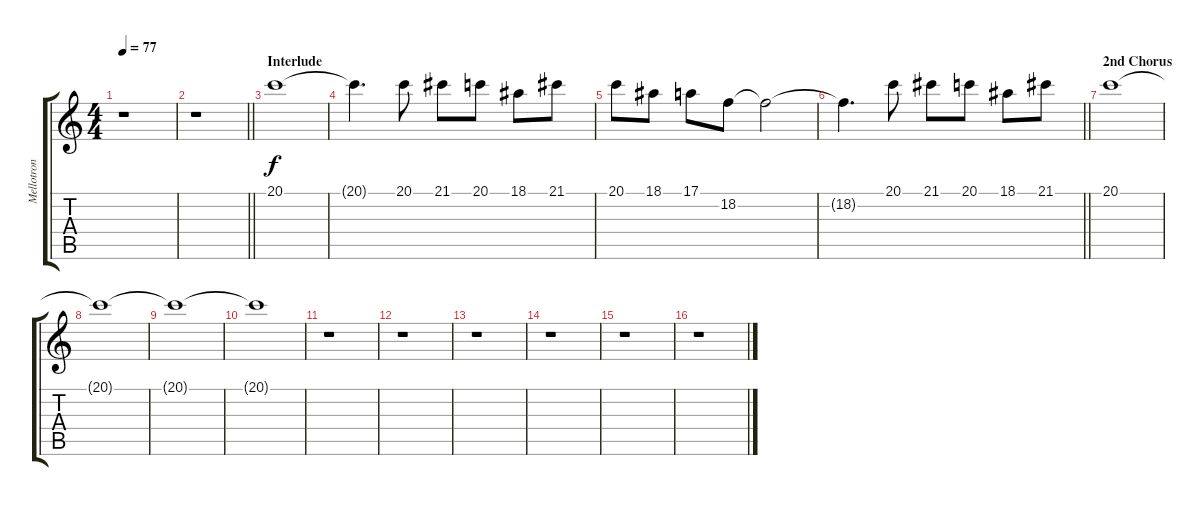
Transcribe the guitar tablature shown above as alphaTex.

\track ("Mellotron" "Mellotron") {instrument synthstrings1}
\staff {score tabs}
\tuning (E4 B3 G3 D3 A2 E2) {hide}
\ts (4 4)
\tempo 77
\clef g2
\ks c
r.1{dy f} |
\barLineRight lightlight
r.1 |
\section ("" "Interlude")
20.1.1 |
20.1{t}.4{d} 20.1.8 21.1.8 20.1.8 18.1.8 21.1.8 |
20.1.8 18.1.8 17.1.8 18.2.8 18.2{t}.2 |
\barLineRight lightlight
18.2{t}.4{d} 20.1.8 21.1.8 20.1.8 18.1.8 21.1.8 |
\section ("" "2nd Chorus")
20.1.1 |
20.1{t}.1 |
20.1{t}.1 |
20.1{t}.1 |
r.1 |
r.1 |
r.1 |
r.1 |
r.1 |
r.1
